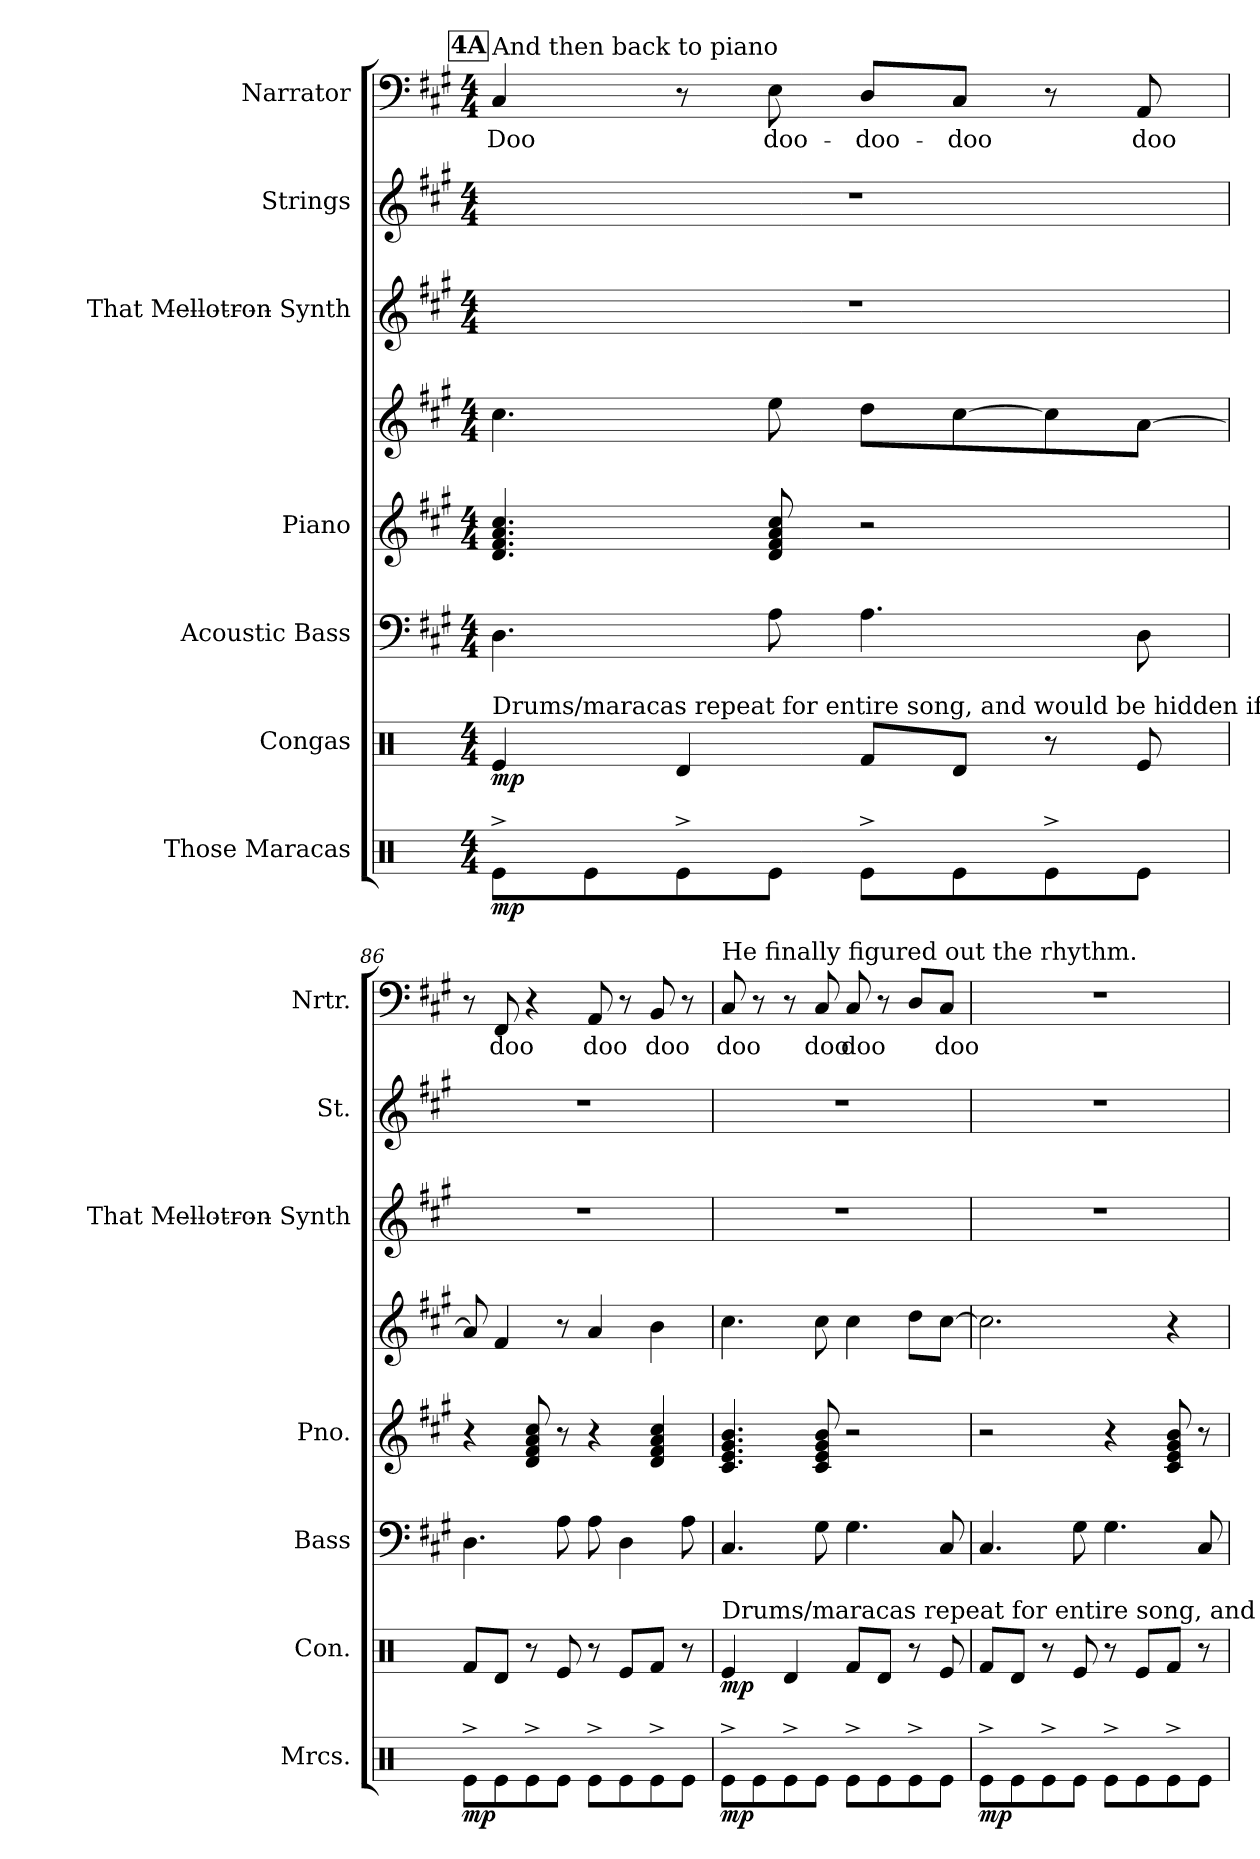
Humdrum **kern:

**kern	**dynam	**kern	**dynam	**kern	**kern	**kern	**kern	**kern	**kern	**text
*part7	*part7	*part6	*part6	*part5	*part4	*part4	*part3	*part2	*part1	*part1
*staff8	*staff8	*staff7	*staff7	*staff6	*staff5	*staff4	*staff3	*staff2	*staff1	*staff1
*I"Those Maracas	*	*I"Congas	*	*I"Acoustic Bass	*I"Piano	*	*I"That M̵e̵l̵l̵o̵t̵r̵o̵n̵ Synth	*I"Strings	*I"Narrator	*
*I'Mrcs.	*	*I'Con.	*	*I'Bass	*I'Pno.	*	*I'That M̵e̵l̵l̵o̵t̵r̵o̵n̵ Synth	*I'St.	*I'Nrtr.	*
!!LO:LB:g=z
*clefX	*	*clefX	*	*clefF4	*clefG2	*clefG2	*clefG2	*clefG2	*clefF4	*
*	*	*	*	*ITrd7c12	*	*	*	*	*	*
*k[]	*	*k[]	*	*k[f#c#g#]	*k[f#c#g#]	*k[f#c#g#]	*k[f#c#g#]	*k[f#c#g#]	*k[f#c#g#]	*
*M4/4	*	*M4/4	*	*M4/4	*M4/4	*M4/4	*M4/4	*M4/4	*M4/4	*
!!LO:REH:place=s1:a:B:fs=14:t=4A
=85	=85	=85	=85	=85	=85	=85	=85	=85	=85	=85
!	!	!	!	!	!	!	!	!	!LO:TX:t=And then back to piano	!
!	!	!LO:TX:a:t=Drums/maracas repeat for entire song, and would be hidden if MS4 wasn't MS4.	!	!	!	!	!	!	!	!
!	!LO:DY:b	!	!LO:DY:b	!	!	!	!	!	!	!LO:LY:b
8Re^\L	mp	4Re/	mp	4.DD\	4.d/ 4.f#/ 4.a/ 4.cc#/	4.cc#\	1r	1r	4C#/	Doo
8Re\	.	.	.	.	.	.	.	.	.	.
8Re^\	.	4Rd/	.	.	.	.	.	.	8r	.
!	!	!	!	!	!	!	!	!	!	!LO:LY:b
8Re\J	.	.	.	8AA\	8d/ 8f#/ 8a/ 8cc#/	8ee\	.	.	8E\	doo-
!	!	!	!	!	!	!	!	!	!	!LO:LY:b
8Re^\L	.	8Rf/L	.	4.AA\	2r	8dd\L	.	.	8D/L	-doo-
!	!	!	!	!	!	!	!	!	!	!LO:LY:b
8Re\	.	8Rd/J	.	.	.	[8cc#\	.	.	8C#/J	-doo
8Re^\	.	8r	.	.	.	8cc#\]	.	.	8r	.
!	!	!	!	!	!	!	!	!	!	!LO:LY:b
8Re\J	.	8Re/	.	8DD\	.	[8a\J	.	.	8AA/	doo
=86	=86	=86	=86	=86	=86	=86	=86	=86	=86	=86
!	!LO:DY:b	!	!	!	!	!	!	!	!	!
8Re^\L	mp	8Rf/L	.	4.DD\	4r	8a/]	1r	1r	8r	.
!	!	!	!	!	!	!	!	!	!	!LO:LY:b
8Re\	.	8Rd/J	.	.	.	4f#/	.	.	8FF#/	doo
8Re^\	.	8r	.	.	8d/ 8f#/ 8a/ 8cc#/	.	.	.	4r	.
8Re\J	.	8Re/	.	8AA\	8r	8r	.	.	.	.
!	!	!	!	!	!	!	!	!	!	!LO:LY:b
8Re^\L	.	8r	.	8AA\	4r	4a/	.	.	8AA/	doo
8Re\	.	8Re/L	.	4DD\	.	.	.	.	8r	.
!	!	!	!	!	!	!	!	!	!	!LO:LY:b
8Re^\	.	8Rf/J	.	.	4d/ 4f#/ 4a/ 4cc#/	4b\	.	.	8BB/	doo
8Re\J	.	8r	.	8AA\	.	.	.	.	8r	.
=87	=87	=87	=87	=87	=87	=87	=87	=87	=87	=87
!	!	!	!	!	!	!	!	!	!LO:TX:a:t=He finally figured out the rhythm.	!
!	!	!LO:TX:a:t=Drums/maracas repeat for entire song, and would be hidden if MS4 wasn't MS4.	!	!	!	!	!	!	!	!
!	!LO:DY:b	!	!LO:DY:b	!	!	!	!	!	!	!LO:LY:b
8Re^\L	mp	4Re/	mp	4.CC#/	4.c#/ 4.e/ 4.g#/ 4.b/	4.cc#\	1r	1r	8C#/	doo
8Re\	.	.	.	.	.	.	.	.	8r	.
8Re^\	.	4Rd/	.	.	.	.	.	.	8r	.
!	!	!	!	!	!	!	!	!	!	!LO:LY:b
8Re\J	.	.	.	8GG#\	8c#/ 8e/ 8g#/ 8b/	8cc#\	.	.	8C#/	doo-
!	!	!	!	!	!	!	!	!	!	!LO:LY:b
8Re^\L	.	8Rf/L	.	4.GG#\	2r	4cc#\	.	.	8C#/	-doo
8Re\	.	8Rd/J	.	.	.	.	.	.	8r	.
8Re^\	.	8r	.	.	.	8dd\L	.	.	8D/L	.
!	!	!	!	!	!	!	!	!	!	!LO:LY:b
8Re\J	.	8Re/	.	8CC#/	.	[8cc#\J	.	.	8C#/J	doo
=88	=88	=88	=88	=88	=88	=88	=88	=88	=88	=88
!	!LO:DY:b	!	!	!	!	!	!	!	!	!
8Re^\L	mp	8Rf/L	.	4.CC#/	2r	2.cc#\]	1r	1r	1r	.
8Re\	.	8Rd/J	.	.	.	.	.	.	.	.
8Re^\	.	8r	.	.	.	.	.	.	.	.
8Re\J	.	8Re/	.	8GG#\	.	.	.	.	.	.
8Re^\L	.	8r	.	4.GG#\	4r	.	.	.	.	.
8Re\	.	8Re/L	.	.	.	.	.	.	.	.
8Re^\	.	8Rf/J	.	.	8c#/ 8e/ 8g#/ 8b/	4r	.	.	.	.
8Re\J	.	8r	.	8CC#/	8r	.	.	.	.	.
=	=	=	=	=	=	=	=	=	=	=
*-	*-	*-	*-	*-	*-	*-	*-	*-	*-	*-
